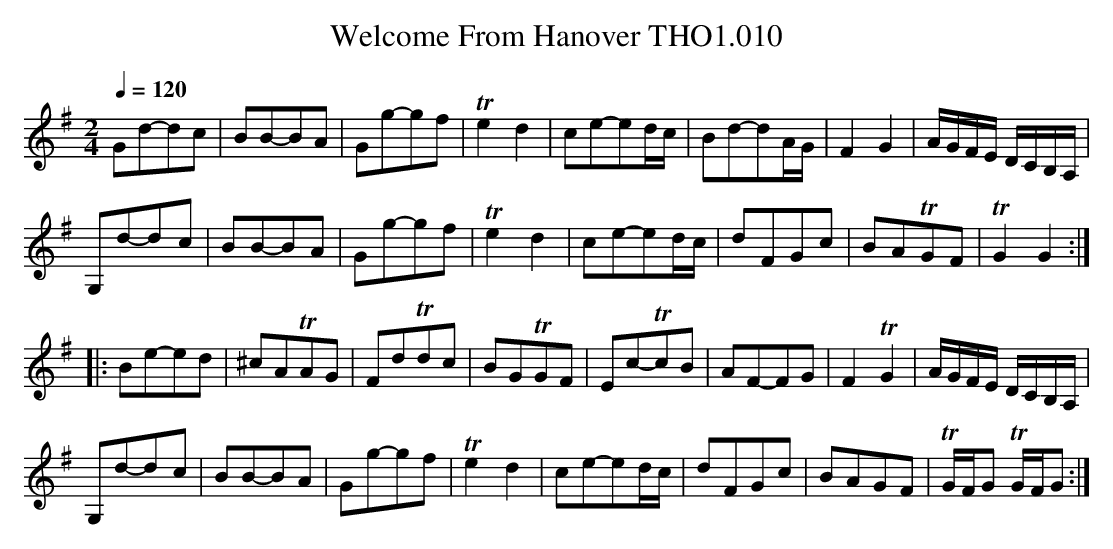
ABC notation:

X:1
T:Welcome From Hanover THO1.010
M:2/4
L:1/8
Q:1/4=120
K:G
Gd-dc|BB-BA|Gg-gf|Te2d2|ce-ed/c/|\
Bd-dA/G/|F2G2|A/G/F/E/ D/C/B,/A,/|
G,d-d-c|BB-BA|Gg-gf|Te2d2|\
ce-ed/c/|dFGc|BATGF|TG2G2:|
|:Be-ed|^cATAG|FdTdc|BGTGF|\
Ec-TcB|AF-FG|F2TG2|A/G/F/E/ D/C/B,/A,/|
G,d-d-c|BB-BA|Gg-gf|Te2d2|\
ce-ed/c/|dFGc|BAGF|TG/F/G TG/F/G:|
